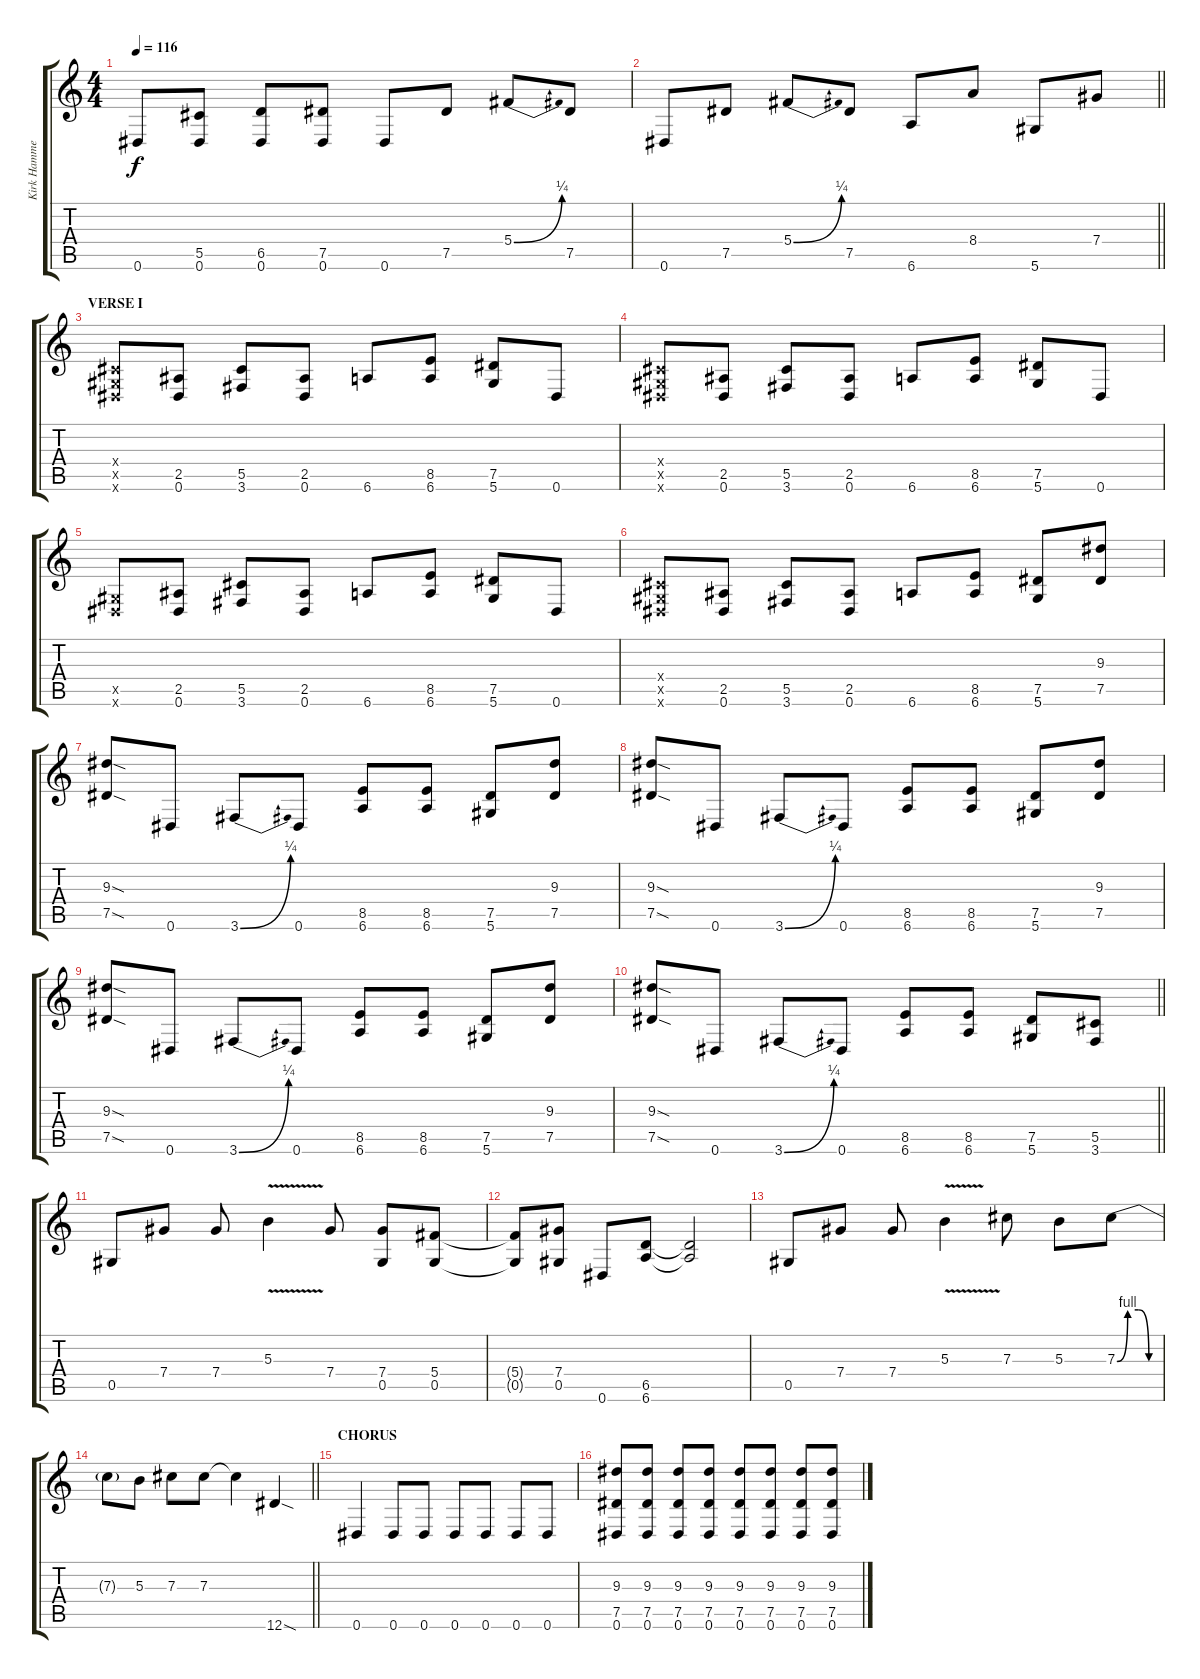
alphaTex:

\track ("Kirk Hammett - lead and rhythm guitar" "Kirk Hamme") {instrument distortionguitar}
\staff {score tabs}
\tuning (Eb4 Bb3 Gb3 Db3 Ab2 Eb2) {hide}
\ts (4 4)
\tempo 116
\clef g2
\ks c
0.6.8{dy f} (5.5 0.6).8 (6.5 0.6).8 (7.5 0.6).8 0.6.8 7.5.8 5.4{be (bend 0 0 60 1)}.8 7.5.8 |
\barLineRight lightlight
0.6.8 7.5.8 5.4{be (bend 0 0 60 1)}.8 7.5.8 6.6.8 8.4.8 5.6.8 7.4.8 |
\section ("" "VERSE I")
(0.4{x} 0.5{x} 0.6{x}).8 (2.5 0.6).8 (5.5 3.6).8 (2.5 0.6).8 6.6.8 (8.5 6.6).8 (7.5 5.6).8 0.6.8 |
(0.4{x} 0.5{x} 0.6{x}).8 (2.5 0.6).8 (5.5 3.6).8 (2.5 0.6).8 6.6.8 (8.5 6.6).8 (7.5 5.6).8 0.6.8 |
(0.5{x} 0.6{x}).8 (2.5 0.6).8 (5.5 3.6).8 (2.5 0.6).8 6.6.8 (8.5 6.6).8 (7.5 5.6).8 0.6.8 |
(0.4{x} 0.5{x} 0.6{x}).8 (2.5 0.6).8 (5.5 3.6).8 (2.5 0.6).8 6.6.8 (8.5 6.6).8 (7.5 5.6).8 (9.3 7.5).8 |
(9.3{sod} 7.5{sod}).8 0.6.8 3.6{be (bend 0 0 60 1)}.8 0.6.8 (8.5 6.6).8 (8.5 6.6).8 (7.5 5.6).8 (9.3 7.5).8 |
(9.3{sod} 7.5{sod}).8 0.6.8 3.6{be (bend 0 0 60 1)}.8 0.6.8 (8.5 6.6).8 (8.5 6.6).8 (7.5 5.6).8 (9.3 7.5).8 |
(9.3{sod} 7.5{sod}).8 0.6.8 3.6{be (bend 0 0 60 1)}.8 0.6.8 (8.5 6.6).8 (8.5 6.6).8 (7.5 5.6).8 (9.3 7.5).8 |
\barLineRight lightlight
(9.3{sod} 7.5{sod}).8 0.6.8 3.6{be (bend 0 0 60 1)}.8 0.6.8 (8.5 6.6).8 (8.5 6.6).8 (7.5 5.6).8 (5.5 3.6).8 |
\section ("" "")
0.5.8 7.4.8 7.4.8 5.3{v}.4 7.4.8 (7.4 0.5).8 (5.4 0.5).8 |
(5.4{t} 0.5{t}).8 (7.4 0.5).8 0.6.8 (6.5 6.6).8 (6.5{t} 6.6{t}).2 |
0.5.8 7.4.8 7.4.8 5.3{v}.4 7.3.8 5.3.8 7.3{be (custom 0 0 15 4 30 4 45 0 60 0)}.8 |
\barLineRight lightlight
7.3{t}.8 5.3.8 7.3.8 7.3.8 7.3{t}.4 12.6{sod}.4 |
\section ("" "CHORUS")
0.6.4 0.6.8 0.6.8 0.6.8 0.6.8 0.6.8 0.6.8 |
(9.3 7.5 0.6).8 (9.3 7.5 0.6).8 (9.3 7.5 0.6).8 (9.3 7.5 0.6).8 (9.3 7.5 0.6).8 (9.3 7.5 0.6).8 (9.3 7.5 0.6).8 (9.3 7.5 0.6).8
